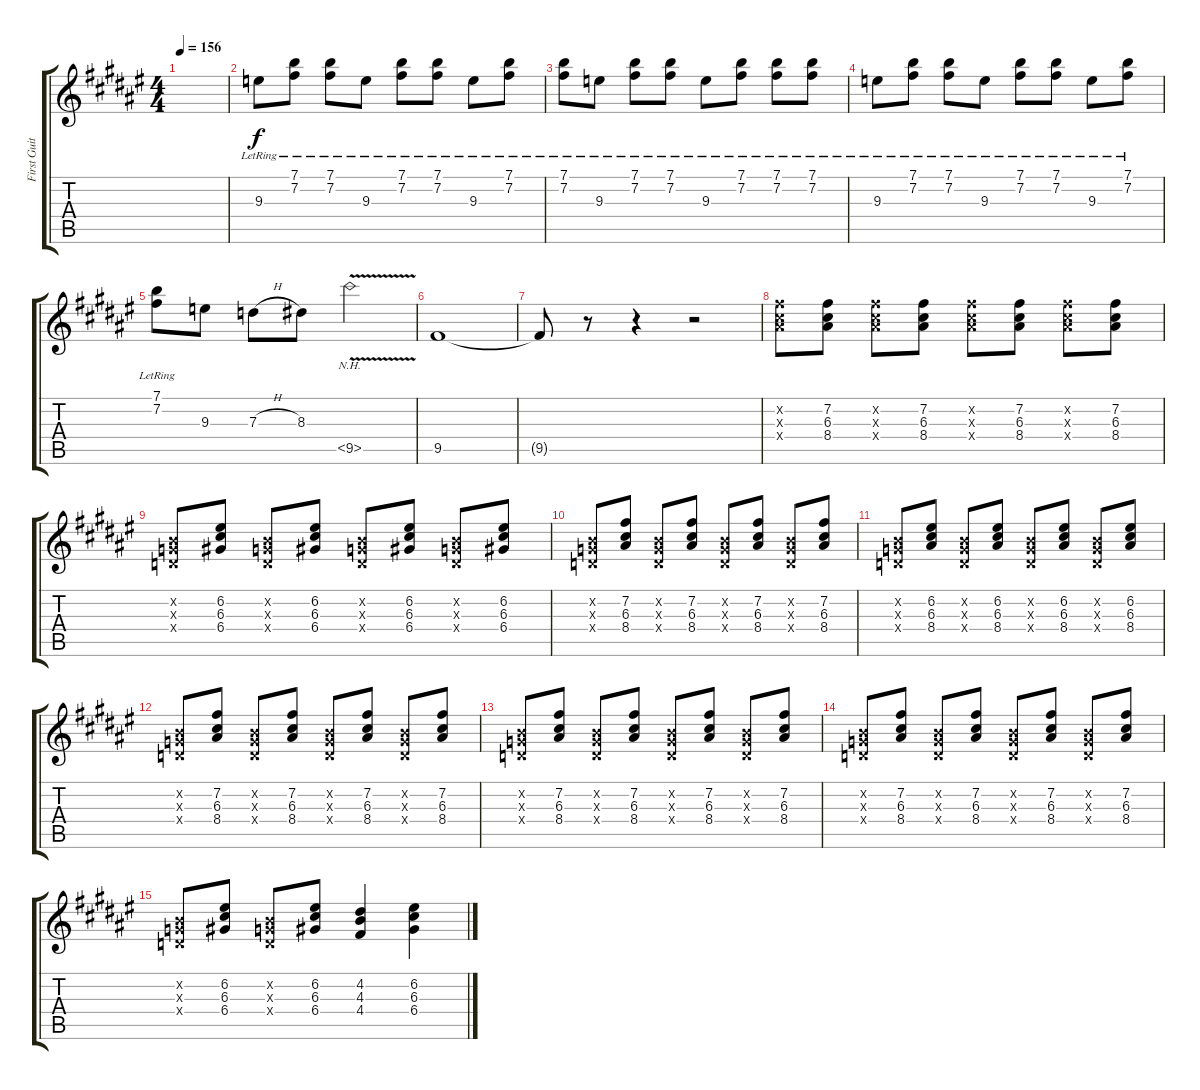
\track ("First Guitar" "First Guit") {instrument distortionguitar}
\staff {score tabs}
\tuning (E4 B3 G3 D3 A2 E2) {hide}
\ts (4 4)
\tempo 156
\clef g2
\ks f#
|
9.3{lr}.8{balance 12 instrument electricguitarclean} (7.1{lr} 7.2{lr}).8 (7.1{lr} 7.2{lr}).8 9.3{lr}.8 (7.1{lr} 7.2{lr}).8 (7.1{lr} 7.2{lr}).8 9.3{lr}.8 (7.1{lr} 7.2{lr}).8 |
(7.1{lr} 7.2{lr}).8 9.3{lr}.8 (7.1{lr} 7.2{lr}).8 (7.1{lr} 7.2{lr}).8 9.3{lr}.8 (7.1{lr} 7.2{lr}).8 (7.1{lr} 7.2{lr}).8 (7.1{lr} 7.2{lr}).8 |
9.3{lr}.8 (7.1{lr} 7.2{lr}).8 (7.1{lr} 7.2{lr}).8 9.3{lr}.8 (7.1{lr} 7.2{lr}).8 (7.1{lr} 7.2{lr}).8 9.3{lr}.8 (7.1{lr} 7.2{lr}).8 |
(7.1{lr} 7.2{lr}).8 9.3.8{instrument overdrivenguitar} 7.3{h}.8 8.3.8 9.5{nh v}.2 |
9.5.1 |
9.5{t}.8 r.8 r.4 r.2 |
(7.2{x} 6.3{x} 8.4{x}).8{balance 12 instrument electricguitarclean} (7.2 6.3 8.4).8 (7.2{x} 6.3{x} 8.4{x}).8 (7.2 6.3 8.4).8 (7.2{x} 6.3{x} 8.4{x}).8 (7.2 6.3 8.4).8 (7.2{x} 6.3{x} 8.4{x}).8 (7.2 6.3 8.4).8 |
(0.2{x} 0.3{x} 0.4{x}).8 (6.2 6.3 6.4).8 (0.2{x} 0.3{x} 0.4{x}).8 (6.2 6.3 6.4).8 (0.2{x} 0.3{x} 0.4{x}).8 (6.2 6.3 6.4).8 (0.2{x} 0.3{x} 0.4{x}).8 (6.2 6.3 6.4).8 |
(0.2{x} 0.3{x} 0.4{x}).8 (7.2 6.3 8.4).8 (0.2{x} 0.3{x} 0.4{x}).8 (7.2 6.3 8.4).8 (0.2{x} 0.3{x} 0.4{x}).8 (7.2 6.3 8.4).8 (0.2{x} 0.3{x} 0.4{x}).8 (7.2 6.3 8.4).8 |
(0.2{x} 0.3{x} 0.4{x}).8 (6.2 6.3 8.4).8 (0.2{x} 0.3{x} 0.4{x}).8 (6.2 6.3 8.4).8 (0.2{x} 0.3{x} 0.4{x}).8 (6.2 6.3 8.4).8 (0.2{x} 0.3{x} 0.4{x}).8 (6.2 6.3 8.4).8 |
(0.2{x} 0.3{x} 0.4{x}).8 (7.2 6.3 8.4).8 (0.2{x} 0.3{x} 0.4{x}).8 (7.2 6.3 8.4).8 (0.2{x} 0.3{x} 0.4{x}).8 (7.2 6.3 8.4).8 (0.2{x} 0.3{x} 0.4{x}).8 (7.2 6.3 8.4).8 |
(0.2{x} 0.3{x} 0.4{x}).8 (7.2 6.3 8.4).8 (0.2{x} 0.3{x} 0.4{x}).8 (7.2 6.3 8.4).8 (0.2{x} 0.3{x} 0.4{x}).8 (7.2 6.3 8.4).8 (0.2{x} 0.3{x} 0.4{x}).8 (7.2 6.3 8.4).8 |
(0.2{x} 0.3{x} 0.4{x}).8 (7.2 6.3 8.4).8 (0.2{x} 0.3{x} 0.4{x}).8 (7.2 6.3 8.4).8 (0.2{x} 0.3{x} 0.4{x}).8 (7.2 6.3 8.4).8 (0.2{x} 0.3{x} 0.4{x}).8 (7.2 6.3 8.4).8 |
(0.2{x} 0.3{x} 0.4{x}).8 (6.2 6.3 6.4).8 (0.2{x} 0.3{x} 0.4{x}).8 (6.2 6.3 6.4).8 (4.2 4.3 4.4).4{instrument distortionguitar} (6.2 6.3 6.4).4
